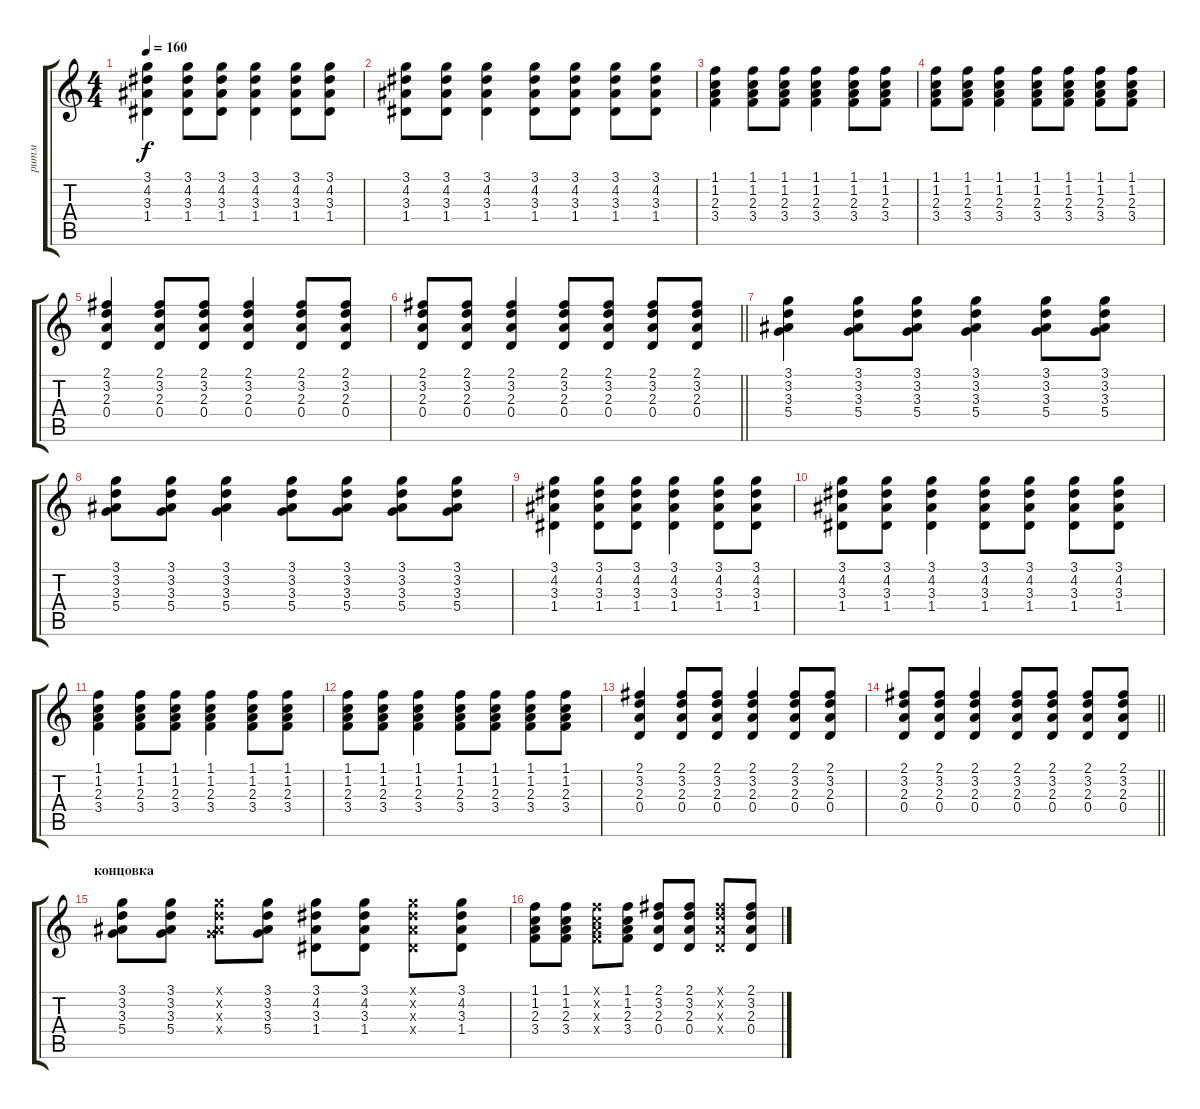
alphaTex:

\track ("ритм" "ритм") {instrument acousticguitarsteel}
\staff {score tabs}
\tuning (E4 B3 G3 D3 A2 E2) {hide}
\ts (4 4)
\tempo 160
\clef g2
\ks c
(3.1 4.2 3.3 1.4).4{dy f} (3.1 4.2 3.3 1.4).8 (3.1 4.2 3.3 1.4).8 (3.1 4.2 3.3 1.4).4 (3.1 4.2 3.3 1.4).8 (3.1 4.2 3.3 1.4).8 |
(3.1 4.2 3.3 1.4).8 (3.1 4.2 3.3 1.4).8 (3.1 4.2 3.3 1.4).4 (3.1 4.2 3.3 1.4).8 (3.1 4.2 3.3 1.4).8 (3.1 4.2 3.3 1.4).8 (3.1 4.2 3.3 1.4).8 |
(1.1 1.2 2.3 3.4).4 (1.1 1.2 2.3 3.4).8 (1.1 1.2 2.3 3.4).8 (1.1 1.2 2.3 3.4).4 (1.1 1.2 2.3 3.4).8 (1.1 1.2 2.3 3.4).8 |
(1.1 1.2 2.3 3.4).8 (1.1 1.2 2.3 3.4).8 (1.1 1.2 2.3 3.4).4 (1.1 1.2 2.3 3.4).8 (1.1 1.2 2.3 3.4).8 (1.1 1.2 2.3 3.4).8 (1.1 1.2 2.3 3.4).8 |
(2.1 3.2 2.3 0.4).4 (2.1 3.2 2.3 0.4).8 (2.1 3.2 2.3 0.4).8 (2.1 3.2 2.3 0.4).4 (2.1 3.2 2.3 0.4).8 (2.1 3.2 2.3 0.4).8 |
\barLineRight lightlight
(2.1 3.2 2.3 0.4).8 (2.1 3.2 2.3 0.4).8 (2.1 3.2 2.3 0.4).4 (2.1 3.2 2.3 0.4).8 (2.1 3.2 2.3 0.4).8 (2.1 3.2 2.3 0.4).8 (2.1 3.2 2.3 0.4).8 |
(3.1 3.2 3.3 5.4).4 (3.1 3.2 3.3 5.4).8 (3.1 3.2 3.3 5.4).8 (3.1 3.2 3.3 5.4).4 (3.1 3.2 3.3 5.4).8 (3.1 3.2 3.3 5.4).8 |
(3.1 3.2 3.3 5.4).8 (3.1 3.2 3.3 5.4).8 (3.1 3.2 3.3 5.4).4 (3.1 3.2 3.3 5.4).8 (3.1 3.2 3.3 5.4).8 (3.1 3.2 3.3 5.4).8 (3.1 3.2 3.3 5.4).8 |
(3.1 4.2 3.3 1.4).4 (3.1 4.2 3.3 1.4).8 (3.1 4.2 3.3 1.4).8 (3.1 4.2 3.3 1.4).4 (3.1 4.2 3.3 1.4).8 (3.1 4.2 3.3 1.4).8 |
(3.1 4.2 3.3 1.4).8 (3.1 4.2 3.3 1.4).8 (3.1 4.2 3.3 1.4).4 (3.1 4.2 3.3 1.4).8 (3.1 4.2 3.3 1.4).8 (3.1 4.2 3.3 1.4).8 (3.1 4.2 3.3 1.4).8 |
(1.1 1.2 2.3 3.4).4 (1.1 1.2 2.3 3.4).8 (1.1 1.2 2.3 3.4).8 (1.1 1.2 2.3 3.4).4 (1.1 1.2 2.3 3.4).8 (1.1 1.2 2.3 3.4).8 |
(1.1 1.2 2.3 3.4).8 (1.1 1.2 2.3 3.4).8 (1.1 1.2 2.3 3.4).4 (1.1 1.2 2.3 3.4).8 (1.1 1.2 2.3 3.4).8 (1.1 1.2 2.3 3.4).8 (1.1 1.2 2.3 3.4).8 |
(2.1 3.2 2.3 0.4).4 (2.1 3.2 2.3 0.4).8 (2.1 3.2 2.3 0.4).8 (2.1 3.2 2.3 0.4).4 (2.1 3.2 2.3 0.4).8 (2.1 3.2 2.3 0.4).8 |
\barLineRight lightlight
(2.1 3.2 2.3 0.4).8 (2.1 3.2 2.3 0.4).8 (2.1 3.2 2.3 0.4).4 (2.1 3.2 2.3 0.4).8 (2.1 3.2 2.3 0.4).8 (2.1 3.2 2.3 0.4).8 (2.1 3.2 2.3 0.4).8 |
\section ("" "концовка")
(3.1 3.2 3.3 5.4).8 (3.1 3.2 3.3 5.4).8 (3.1{x} 3.2{x} 3.3{x} 5.4{x}).8 (3.1 3.2 3.3 5.4).8 (3.1 4.2 3.3 1.4).8 (3.1 4.2 3.3 1.4).8 (3.1{x} 4.2{x} 3.3{x} 1.4{x}).8 (3.1 4.2 3.3 1.4).8 |
(1.1 1.2 2.3 3.4).8 (1.1 1.2 2.3 3.4).8 (1.1{x} 1.2{x} 2.3{x} 3.4{x}).8 (1.1 1.2 2.3 3.4).8 (2.1 3.2 2.3 0.4).8 (2.1 3.2 2.3 0.4).8 (2.1{x} 3.2{x} 2.3{x} 0.4{x}).8 (2.1 3.2 2.3 0.4).8
